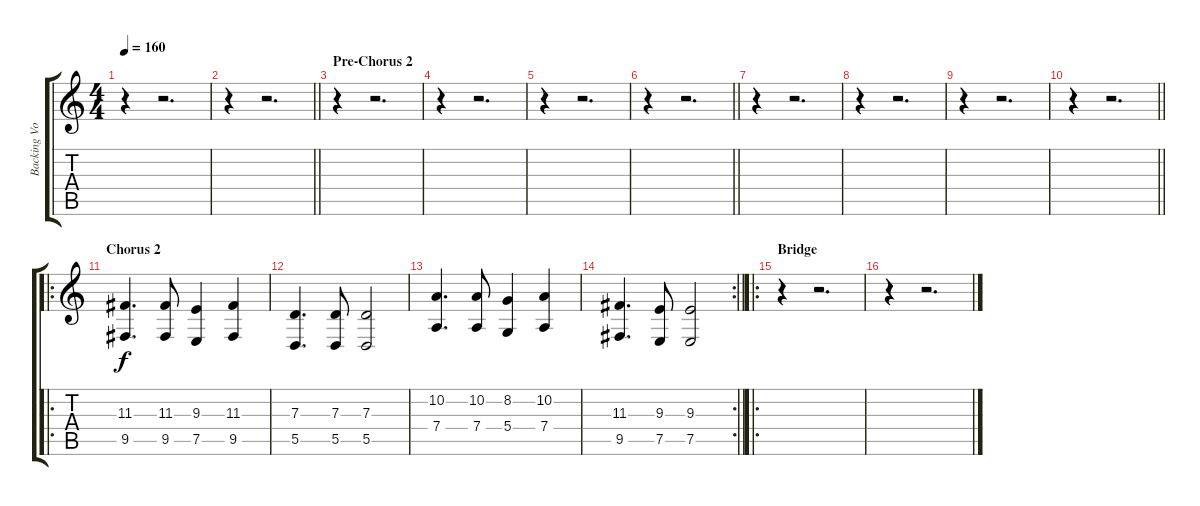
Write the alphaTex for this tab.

\track ("Backing Vocals" "Backing Vo") {instrument lead6voice}
\staff {score tabs}
\tuning (E4 B3 G3 D3 A2 E2) {hide}
\ts (4 4)
\tempo 160
\clef g2
\ks c
r.4{dy f} r.2{d} |
\barLineRight lightlight
r.4 r.2{d} |
\section ("" "Pre-Chorus 2")
r.4 r.2{d} |
r.4 r.2{d} |
r.4 r.2{d} |
\barLineRight lightlight
r.4 r.2{d} |
r.4 r.2{d} |
r.4 r.2{d} |
r.4 r.2{d} |
\barLineRight lightlight
r.4 r.2{d} |
\ro
\section ("" "Chorus 2")
(11.3 9.5).4{d} (11.3 9.5).8 (9.3 7.5).4 (11.3 9.5).4 |
(7.3 5.5).4{d} (7.3 5.5).8 (7.3 5.5).2 |
(10.2 7.4).4{d} (10.2 7.4).8 (8.2 5.4).4 (10.2 7.4).4 |
\rc 2
\barLineRight lightlight
(11.3 9.5).4{d} (9.3 7.5).8 (9.3 7.5).2 |
\ro
\section ("" "Bridge")
r.4 r.2{d} |
r.4 r.2{d}
